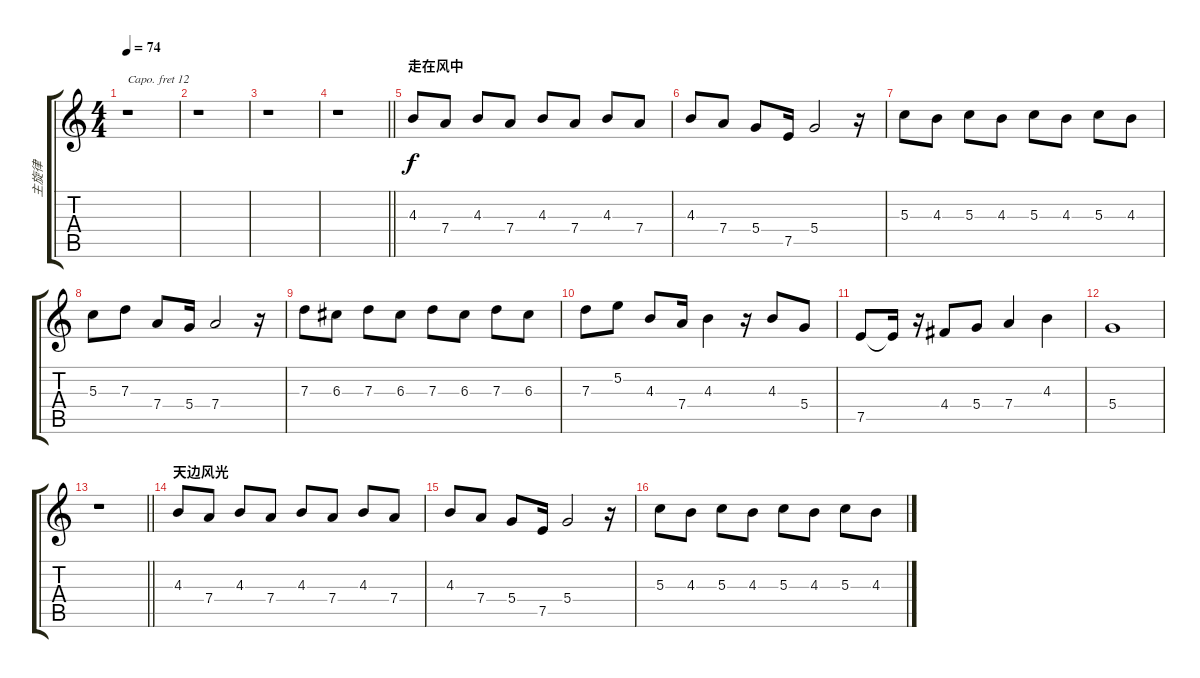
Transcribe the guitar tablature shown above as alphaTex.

\track ("主旋律" "主旋律") {instrument panflute}
\staff {score tabs}
\capo 12
\tuning (E4 B3 G3 D3 A2 E2) {hide}
\ts (4 4)
\tempo 74
\clef g2
\ks c
r.1{dy f instrument panflute} |
r.1 |
r.1 |
\barLineRight lightlight
r.1 |
\section ("" "走在风中")
4.3.8 7.4.8 4.3.8 7.4.8 4.3.8 7.4.8 4.3.8 7.4.8 |
4.3.8 7.4.8{txt ""} 5.4.8 7.5.16 5.4.2 r.16 |
5.3.8 4.3.8 5.3.8 4.3.8 5.3.8 4.3.8 5.3.8 4.3.8 |
5.3.8 7.3.8 7.4.8 5.4.16 7.4.2 r.16 |
7.3.8 6.3.8 7.3.8 6.3.8 7.3.8 6.3.8 7.3.8 6.3.8 |
7.3.8 5.2.8 4.3.8 7.4.16 4.3.4 r.16 4.3.8 5.4.8 |
7.5.8 7.5{t}.16 r.16 4.4.8 5.4.8 7.4.4 4.3.4 |
5.4.1 |
\barLineRight lightlight
r.1 |
\section ("" "天边风光")
4.3.8 7.4.8 4.3.8 7.4.8 4.3.8 7.4.8 4.3.8 7.4.8 |
4.3.8 7.4.8 5.4.8 7.5.16 5.4.2 r.16 |
5.3.8 4.3.8 5.3.8 4.3.8 5.3.8 4.3.8 5.3.8 4.3.8
